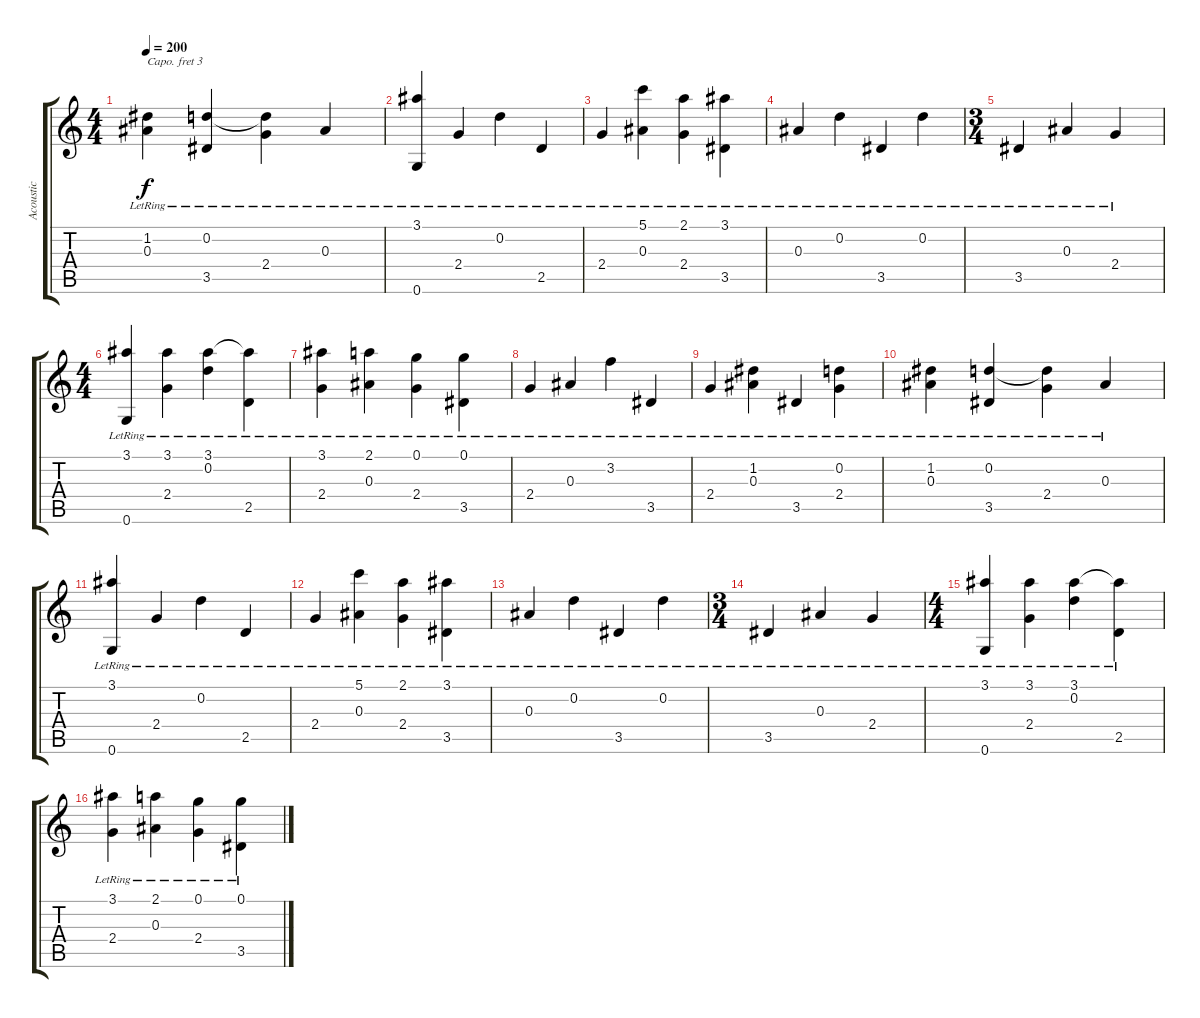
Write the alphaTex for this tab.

\track ("Acoustic" "Acoustic") {instrument acousticguitarsteel}
\staff {score tabs}
\capo 3
\tuning (E4 B3 G3 D3 A2 E2) {hide}
\ts (4 4)
\tempo 200
\clef g2
\ks c
(1.2{lr} 0.3{lr}).4{dy f} (0.2{lr} 3.5{lr}).4 (0.2{t} 2.4{lr}).4 0.3{lr}.4 |
(3.1{lr} 0.6{lr}).4 2.4{lr}.4 0.2{lr}.4 2.5{lr}.4 |
2.4{lr}.4 (5.1{lr} 0.3{lr}).4 (2.1{lr} 2.4{lr}).4 (3.1{lr} 3.5{lr}).4 |
0.3{lr}.4 0.2{lr}.4 3.5{lr}.4 0.2{lr}.4 |
\ts (3 4)
3.5{lr}.4 0.3{lr}.4 2.4{lr}.4 |
\ts (4 4)
(3.1{lr} 0.6{lr}).4 (3.1{lr} 2.4{lr}).4 (3.1{lr} 0.2{lr}).4 (3.1{t} 2.5{lr}).4 |
(3.1{lr} 2.4{lr}).4 (2.1{lr} 0.3{lr}).4 (0.1{lr} 2.4{lr}).4 (0.1{lr} 3.5{lr}).4 |
2.4{lr}.4 0.3{lr}.4 3.2{lr}.4 3.5{lr}.4 |
2.4{lr}.4 (1.2{lr} 0.3{lr}).4 3.5{lr}.4 (0.2{lr} 2.4{lr}).4 |
(1.2{lr} 0.3{lr}).4 (0.2{lr} 3.5{lr}).4 (0.2{t} 2.4{lr}).4 0.3{lr}.4 |
(3.1{lr} 0.6{lr}).4 2.4{lr}.4 0.2{lr}.4 2.5{lr}.4 |
2.4{lr}.4 (5.1{lr} 0.3{lr}).4 (2.1{lr} 2.4{lr}).4 (3.1{lr} 3.5{lr}).4 |
0.3{lr}.4 0.2{lr}.4 3.5{lr}.4 0.2{lr}.4 |
\ts (3 4)
3.5{lr}.4 0.3{lr}.4 2.4{lr}.4 |
\ts (4 4)
(3.1{lr} 0.6{lr}).4 (3.1{lr} 2.4{lr}).4 (3.1{lr} 0.2{lr}).4 (3.1{t} 2.5{lr}).4 |
(3.1{lr} 2.4{lr}).4 (2.1{lr} 0.3{lr}).4 (0.1{lr} 2.4{lr}).4 (0.1{lr} 3.5{lr}).4
